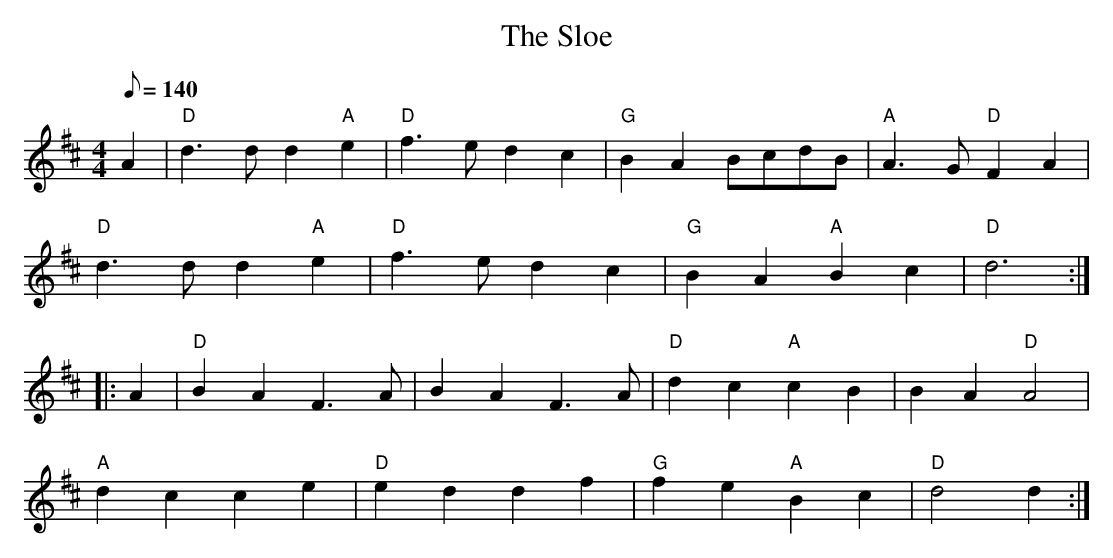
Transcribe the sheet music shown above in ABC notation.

X:1
T:Sloe, The
M:4/4
Q:140
K:D
A2| "D" d3d d2 "A" e2 | "D" f2>e2 d2c2 | "G" B2A2 BcdB | "A" A2>G2 "D" F2A2 |
    "D" d3d d2 "A" e2 | "D" f2>e2 d2c2 | "G" B2A2 "A" B2c2 | "D" d6 :|
|: A2| "D" B2A2 F2>A2 | B2A2 F2>A2| "D" d2c2 "A" c2B2 | B2A2 "D" A4 |
"A" d2c2 c2e2 | "D" e2d2 d2f2 | "G" f2e2 "A" B2c2| "D" d4 d2 :|
